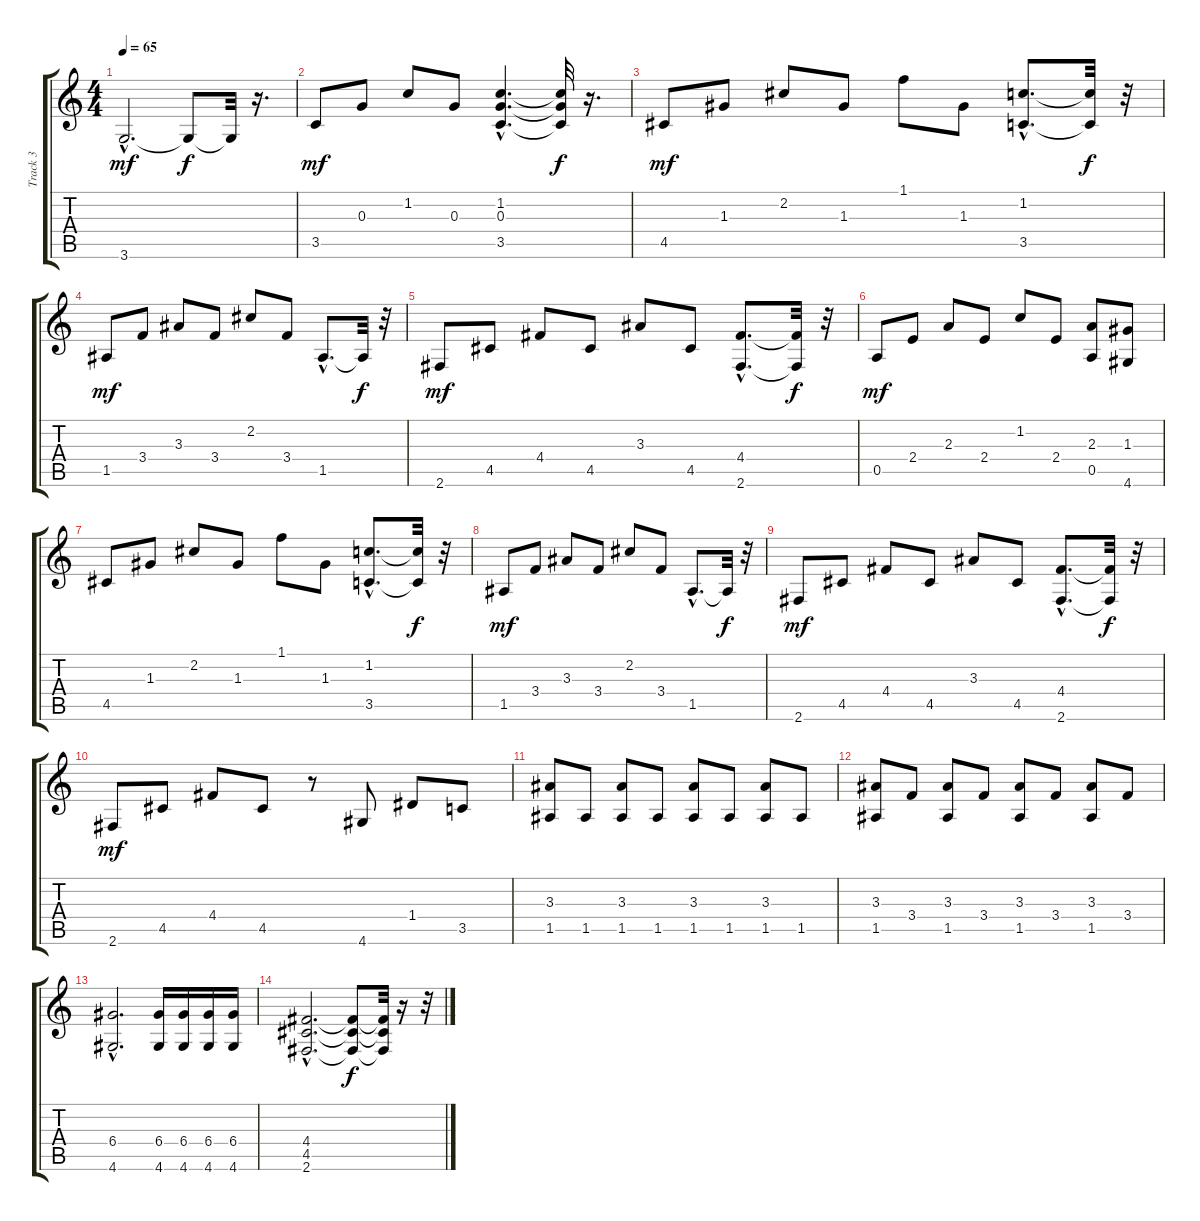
\track ("Track 3" "Track 3") {instrument electricguitarclean}
\staff {score tabs}
\tuning (E4 B3 G3 D3 A2 E2) {hide}
\ts (4 4)
\tempo 65
\clef g2
\ks c
3.6{hac}.2{d dy mf} 3.6{t}.8{dy f} 3.6{t}.32 r.16{d} |
3.5.8{dy mf} 0.3.8 1.2.8 0.3.8 (1.2{hac} 0.3{hac} 3.5{hac}).4{d} (1.2{t} 0.3{t} 3.5{t}).32{dy f} r.16{d} |
4.5.8{dy mf} 1.3.8 2.2.8 1.3.8 1.1.8 1.3.8 (1.2{hac} 3.5{hac}).8{d} (1.2{t} 3.5{t}).32{dy f} r.32 |
1.5.8{dy mf} 3.4.8 3.3.8 3.4.8 2.2.8 3.4.8 1.5{hac}.8{d} 1.5{t}.32{dy f} r.32 |
2.6.8{dy mf} 4.5.8 4.4.8 4.5.8 3.3.8 4.5.8 (4.4{hac} 2.6{hac}).8{d} (4.4{t} 2.6{t}).32{dy f} r.32 |
0.5.8{dy mf} 2.4.8 2.3.8 2.4.8 1.2.8 2.4.8 (2.3 0.5).8 (1.3 4.6).8 |
4.5.8 1.3.8 2.2.8 1.3.8 1.1.8 1.3.8 (1.2{hac} 3.5{hac}).8{d} (1.2{t} 3.5{t}).32{dy f} r.32 |
1.5.8{dy mf} 3.4.8 3.3.8 3.4.8 2.2.8 3.4.8 1.5{hac}.8{d} 1.5{t}.32{dy f} r.32 |
2.6.8{dy mf} 4.5.8 4.4.8 4.5.8 3.3.8 4.5.8 (4.4{hac} 2.6{hac}).8{d} (4.4{t} 2.6{t}).32{dy f} r.32 |
2.6.8{dy mf} 4.5.8 4.4.8 4.5.8 r.8 4.6.8 1.4.8 3.5.8 |
(3.3 1.5).8 1.5.8 (3.3 1.5).8 1.5.8 (3.3 1.5).8 1.5.8 (3.3 1.5).8 1.5.8 |
(3.3 1.5).8 3.4.8 (3.3 1.5).8 3.4.8 (3.3 1.5).8 3.4.8 (3.3 1.5).8 3.4.8 |
(6.4{hac} 4.6{hac}).2{d} (6.4 4.6).16 (6.4 4.6).16 (6.4 4.6).16 (6.4 4.6).16 |
(4.4{hac} 4.5{hac} 2.6{hac}).2{d} (4.4{t} 4.5{t} 2.6{t}).8{dy f} (4.4{t} 4.5{t} 2.6{t}).32 r.16 r.32
